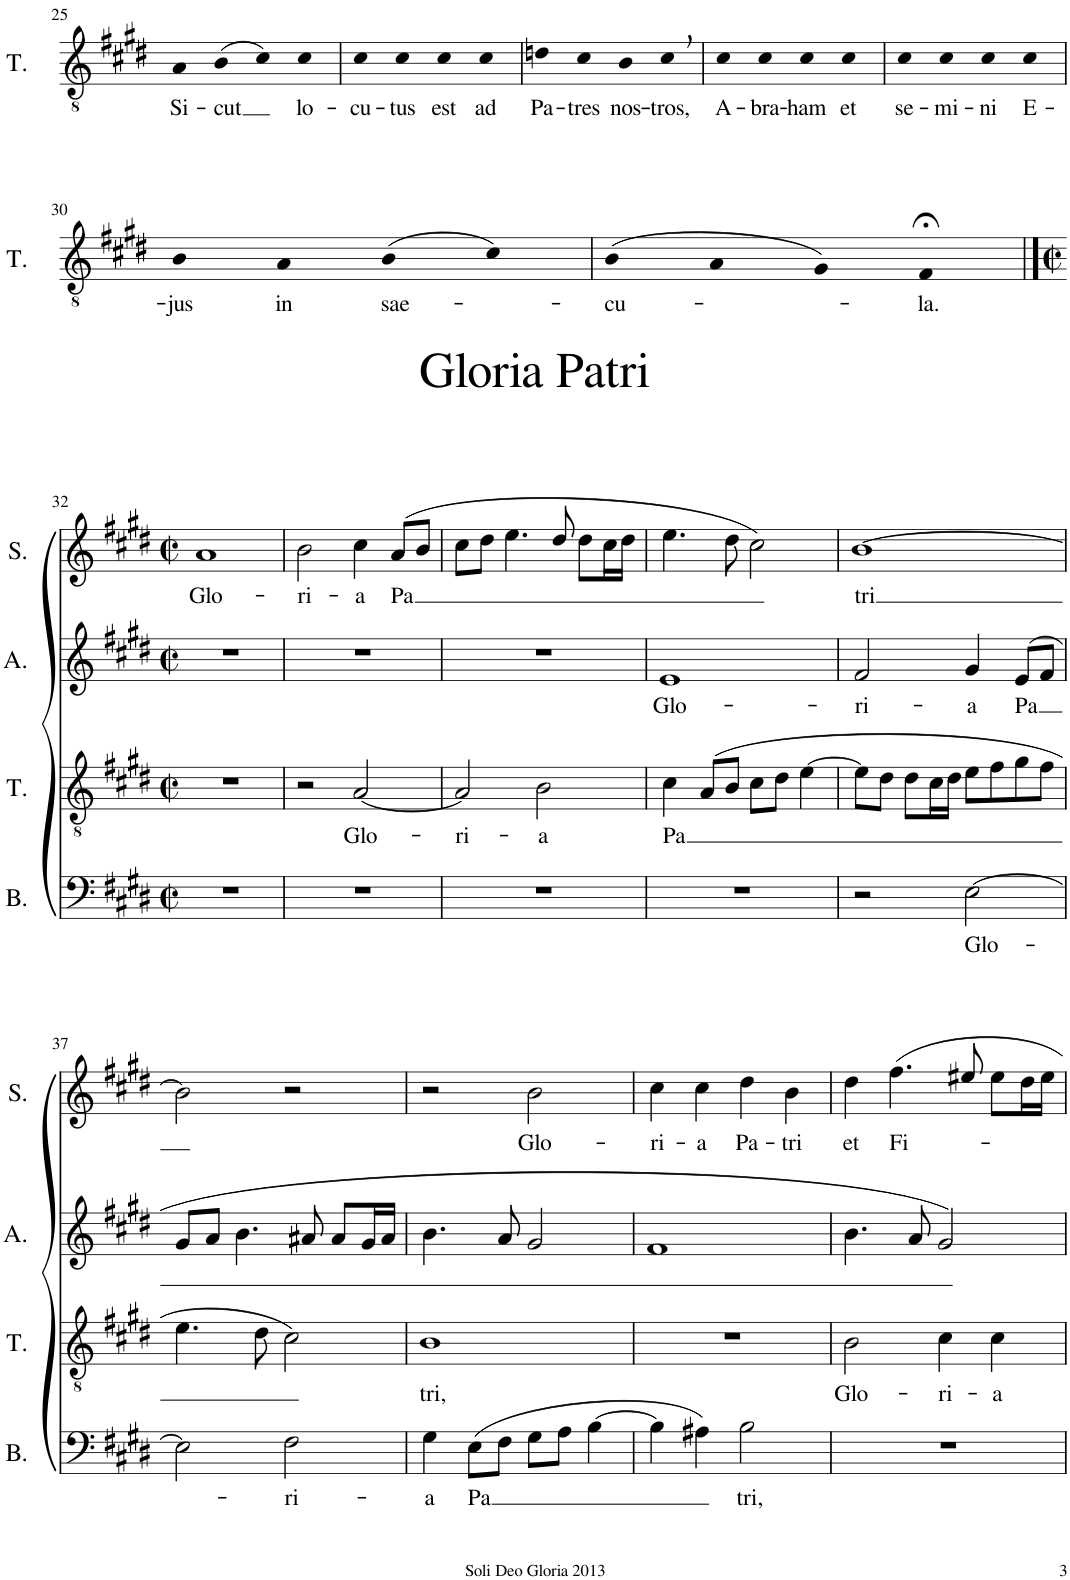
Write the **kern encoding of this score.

**kern	**text	**kern	**text	**kern	**text	**kern	**text
*part4	*part4	*part3	*part3	*part2	*part2	*part1	*part1
*staff4	*staff4	*staff3	*staff3	*staff2	*staff2	*staff1	*staff1
*I"Bass	*	*I"Tenor	*	*I"Alto	*	*I"Soprano	*
*I'B.	*	*I'T.	*	*I'A.	*	*I'S.	*
!!LO:PB:g=z
*clefF4	*	*clefGv2	*	*clefG2	*	*clefG2	*
*k[f#c#g#d#]	*	*k[f#c#g#d#]	*	*k[f#c#g#d#]	*	*k[f#c#g#d#]	*
*M4/4	*	*M4/4	*	*M4/4	*	*M4/4	*
*met(c|)	*	*met(c|)	*	*met(c|)	*	*met(c|)	*
=25	=25	=25	=25	=25	=25	=25	=25
!	!	!	!LO:LY:b	!	!	!	!
1r	.	4A	Si-	1r	.	1r	.
!	!	!	!LO:LY:b	!	!	!	!
.	.	(4B	-cut	.	.	.	.
.	.	4c#)	.	.	.	.	.
!	!	!	!LO:LY:b	!	!	!	!
.	.	4c#	lo-	.	.	.	.
=26	=26	=26	=26	=26	=26	=26	=26
!	!	!	!LO:LY:b	!	!	!	!
1r	.	4c#	-cu-	1r	.	1r	.
!	!	!	!LO:LY:b	!	!	!	!
.	.	4c#	-tus	.	.	.	.
!	!	!	!LO:LY:b	!	!	!	!
.	.	4c#	est	.	.	.	.
!	!	!	!LO:LY:b	!	!	!	!
.	.	4c#	ad	.	.	.	.
=27	=27	=27	=27	=27	=27	=27	=27
!	!	!	!LO:LY:b	!	!	!	!
1r	.	4dn	Pa-	1r	.	1r	.
!	!	!	!LO:LY:b	!	!	!	!
.	.	4c#	-tres	.	.	.	.
!	!	!	!LO:LY:b	!	!	!	!
.	.	4B	nos-	.	.	.	.
!	!	!	!LO:LY:b	!	!	!	!
.	.	4c#,	-tros,	.	.	.	.
=28	=28	=28	=28	=28	=28	=28	=28
!	!	!	!LO:LY:b	!	!	!	!
1r	.	4c#	A-	1r	.	1r	.
!	!	!	!LO:LY:b	!	!	!	!
.	.	4c#	-bra-	.	.	.	.
!	!	!	!LO:LY:b	!	!	!	!
.	.	4c#	-ham	.	.	.	.
!	!	!	!LO:LY:b	!	!	!	!
.	.	4c#	et	.	.	.	.
=29	=29	=29	=29	=29	=29	=29	=29
!	!	!	!LO:LY:b	!	!	!	!
1r	.	4c#	se-	1r	.	1r	.
!	!	!	!LO:LY:b	!	!	!	!
.	.	4c#	-mi-	.	.	.	.
!	!	!	!LO:LY:b	!	!	!	!
.	.	4c#	-ni	.	.	.	.
!	!	!	!LO:LY:b	!	!	!	!
.	.	4c#	E-	.	.	.	.
!!LO:LB:g=z
=30	=30	=30	=30	=30	=30	=30	=30
!	!	!	!LO:LY:b	!	!	!	!
1r	.	4B	-jus	1r	.	1r	.
!	!	!	!LO:LY:b	!	!	!	!
.	.	4A	in	.	.	.	.
!	!	!	!LO:LY:b	!	!	!	!
.	.	(4B	sae-	.	.	.	.
.	.	4c#)	.	.	.	.	.
=31	=31	=31	=31	=31	=31	=31	=31
!	!	!	!LO:LY:b	!	!	!	!
1r	.	(4B	-cu-	1r	.	1r	.
.	.	4A	.	.	.	.	.
.	.	4G#)	.	.	.	.	.
!	!	!	!LO:LY:b	!	!	!	!
.	.	4F#;<	-la.	.	.	.	.
!!LO:LB:g=z
==32	==32	==32	==32	==32	==32	==32	==32
*M4/4	*	*M4/4	*	*M4/4	*	*M4/4	*
*met(c|)	*	*met(c|)	*	*met(c|)	*	*met(c|)	*
!	!	!	!	!	!	!	!LO:LY:b
1r	.	1r	.	1r	.	1a	Glo-
=33	=33	=33	=33	=33	=33	=33	=33
!	!	!	!	!	!	!	!LO:LY:b
1r	.	2r	.	1r	.	2b\	-ri-
!	!	!	!LO:LY:b	!	!	!	!LO:LY:b
.	.	[2A/	Glo-	.	.	4cc#\	-a
!	!	!	!	!	!	!	!LO:LY:b
.	.	.	.	.	.	(8a/L	-Pa
.	.	.	.	.	.	8b/J	.
=34	=34	=34	=34	=34	=34	=34	=34
!	!	!	!LO:LY:b	!	!	!	!
1r	.	2A/]	-ri-	1r	.	8cc#\L	.
.	.	.	.	.	.	8dd#\J	.
.	.	.	.	.	.	4.ee\	.
!	!	!	!LO:LY:b	!	!	!	!
.	.	2B\	-a	.	.	.	.
.	.	.	.	.	.	8dd#/	.
.	.	.	.	.	.	8dd#\L	.
.	.	.	.	.	.	16cc#\L	.
.	.	.	.	.	.	16dd#\JJ	.
=35	=35	=35	=35	=35	=35	=35	=35
!	!	!	!LO:LY:b	!	!LO:LY:b	!	!
1r	.	4c#\	Pa	1e	Glo-	4.ee\	.
.	.	(8A/L	.	.	.	.	.
.	.	8B/J	.	.	.	8dd#\	.
.	.	8c#\L	.	.	.	2cc#\)	.
.	.	8d#\J	.	.	.	.	.
.	.	[4e\	.	.	.	.	.
=36	=36	=36	=36	=36	=36	=36	=36
!	!	!	!	!	!LO:LY:b	!	!LO:LY:b
2r	.	8e\L]	.	2f#/	-ri-	[1b	tri
.	.	8d#\J	.	.	.	.	.
.	.	8d#\L	.	.	.	.	.
.	.	16c#\L	.	.	.	.	.
.	.	16d#\JJ	.	.	.	.	.
!	!LO:LY:b	!	!	!	!LO:LY:b	!	!
[2E\	Glo-	8e\L	.	4g#/	-a	.	.
.	.	8f#\	.	.	.	.	.
!	!	!	!	!	!LO:LY:b	!	!
.	.	8g#\	.	(8e/L	Pa	.	.
.	.	8f#\J	.	8f#/J	.	.	.
!!LO:LB:g=z
=37	=37	=37	=37	=37	=37	=37	=37
2E\]	.	4.e\	.	8g#/L	.	2b\]	.
.	.	.	.	8a/J	.	.	.
.	.	.	.	4.b\	.	.	.
.	.	8d#\	.	.	.	.	.
!	!LO:LY:b	!	!	!	!	!	!
2F#\	-ri-	2c#\)	.	.	.	2r	.
.	.	.	.	8a#X/	.	.	.
.	.	.	.	8a#/L	.	.	.
.	.	.	.	16g#/L	.	.	.
.	.	.	.	16a#/JJ	.	.	.
=38	=38	=38	=38	=38	=38	=38	=38
!	!LO:LY:b	!	!LO:LY:b	!	!	!	!
4G#\	-a	1B	tri,	4.b\	.	2r	.
!	!LO:LY:b	!	!	!	!	!	!
(8E\L	-Pa	.	.	.	.	.	.
8F#\J	.	.	.	8a/	.	.	.
!	!	!	!	!	!	!	!LO:LY:b
8G#\L	.	.	.	2g#/	.	2b\	Glo-
8A\J	.	.	.	.	.	.	.
[4B\	.	.	.	.	.	.	.
=39	=39	=39	=39	=39	=39	=39	=39
!	!	!	!	!	!	!	!LO:LY:b
4B\]	.	1r	.	1f#	.	4cc#\	-ri-
!	!	!	!	!	!	!	!LO:LY:b
4A#X\)	.	.	.	.	.	4cc#\	-a
!	!LO:LY:b	!	!	!	!	!	!LO:LY:b
2B\	tri,	.	.	.	.	4dd#\	Pa-
!	!	!	!	!	!	!	!LO:LY:b
.	.	.	.	.	.	4b\	-tri
=40	=40	=40	=40	=40	=40	=40	=40
!	!	!	!LO:LY:b	!	!	!	!LO:LY:b
1r	.	2B\	Glo-	4.b\	.	4dd#\	et
!	!	!	!	!	!	!	!LO:LY:b
.	.	.	.	.	.	4.ff#\	Fi-
.	.	.	.	8a/	.	.	.
!	!	!	!LO:LY:b	!	!	!	!
.	.	4c#\	-ri-	2g#/)	.	.	.
.	.	.	.	.	.	8ee#X/	.
!	!	!	!LO:LY:b	!	!	!	!
.	.	4c#\	-a	.	.	8ee#\L	.
.	.	.	.	.	.	16dd#\L	.
.	.	.	.	.	.	16ee#\JJ	.
=	=	=	=	=	=	=	=
*-	*-	*-	*-	*-	*-	*-	*-
